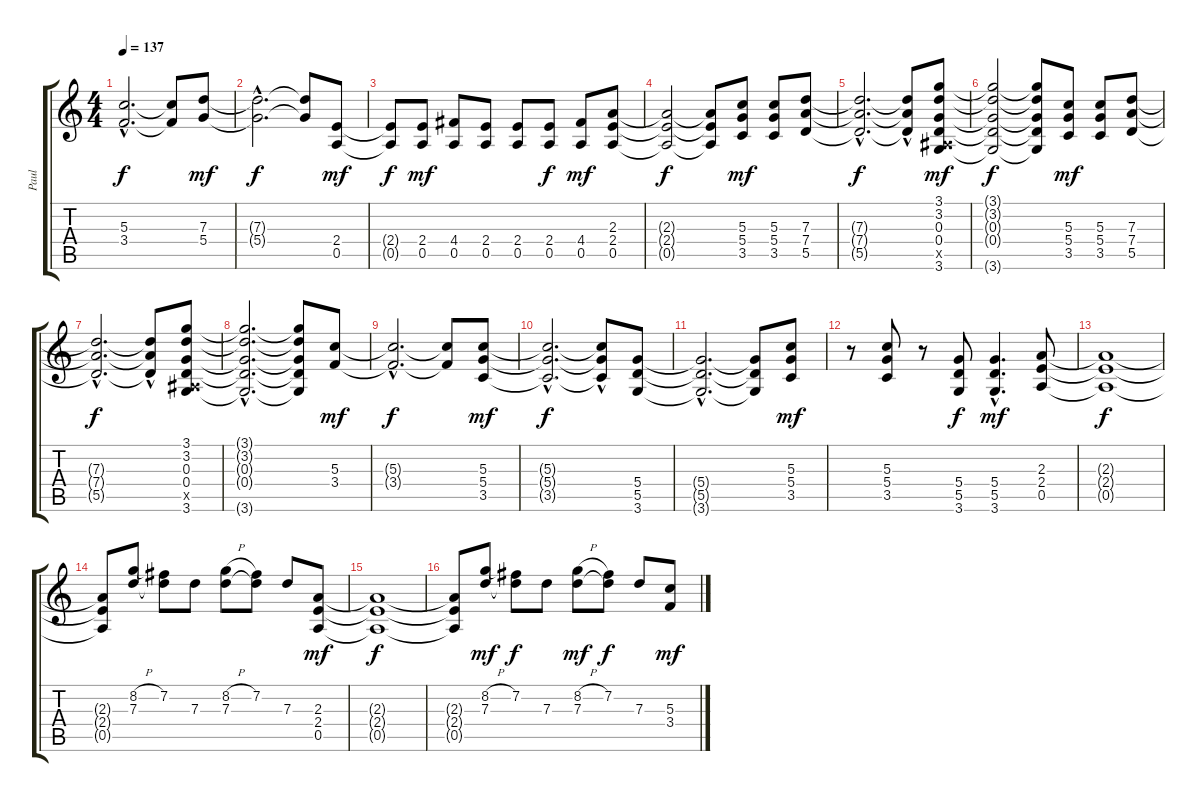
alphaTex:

\track ("Paul" "Paul") {instrument distortionguitar}
\staff {score tabs}
\tuning (E4 B3 G3 D3 A2 E2) {hide}
\ts (4 4)
\tempo 137
\clef g2
\ks c
(5.3{hac t} 3.4{hac t}).2{d dy f} (5.3{t} 3.4{t}).8 (7.3 5.4).8{dy mf} |
(7.3{hac t} 5.4{hac t}).2{d dy f} (7.3{t} 5.4{t}).8 (2.4 0.5).8{dy mf} |
(2.4{t} 0.5{t}).8{dy f} (2.4 0.5).8{dy mf} (4.4 0.5).8 (2.4 0.5).8 (2.4 0.5).8 (2.4 0.5).8{dy f} (4.4 0.5).8{dy mf} (2.3 2.4 0.5).8 |
(2.3{t} 2.4{t} 0.5{t}).2{dy f} (2.3{t} 2.4{t} 0.5{t}).8 (5.3 5.4 3.5).8{dy mf} (5.3 5.4 3.5).8 (7.3 7.4 5.5).8 |
(7.3{hac t} 7.4{hac t} 5.5{hac t}).2{d dy f} (7.3{t} 7.4{hac t} 5.5{t}).8 (3.1 3.2 0.3 0.4 1.5{x} 3.6).8{dy mf} |
(3.1{t} 3.2{t} 0.3{t} 0.4{t} 3.6{t}).2{dy f} (3.1{t} 3.2{t} 0.3{t} 0.4{t} 3.6{t}).8 (5.3 5.4 3.5).8{dy mf} (5.3 5.4 3.5).8 (7.3 7.4 5.5).8 |
(7.3{hac t} 7.4{hac t} 5.5{hac t}).2{d dy f} (7.3{t} 7.4{t} 5.5{hac t}).8 (3.1 3.2 0.3 0.4 1.5{x} 3.6).8 |
(3.1{hac t} 3.2{hac t} 0.3{hac t} 0.4{hac t} 3.6{hac t}).2{d} (3.1{t} 3.2{t} 0.3{t} 0.4{t} 3.6{t}).8 (5.3 3.4).8{dy mf} |
(5.3{hac t} 3.4{hac t}).2{d dy f} (5.3{t} 3.4{t}).8 (5.3 5.4 3.5).8{dy mf} |
(5.3{hac t} 5.4{hac t} 3.5{hac t}).2{d dy f} (5.3{hac t} 5.4{t} 3.5{t}).8 (5.4 5.5 3.6).8 |
(5.4{hac t} 5.5{hac t} 3.6{hac t}).2{d} (5.4{t} 5.5{t} 3.6{t}).8 (5.3 5.4 3.5).8{dy mf} |
r.8 (5.3 5.4 3.5).8 r.8 (5.4 5.5 3.6).8{dy f} (5.4{hac} 5.5{hac} 3.6{hac}).4{d dy mf} (2.3 2.4 0.5).8 |
(2.3{t} 2.4{t} 0.5{t}).1{dy f} |
(2.3{t} 2.4{t} 0.5{t}).8 (8.2{h} 7.3).8 (7.2 7.3{t}).8 7.3.8 (8.2{h} 7.3).8 (7.2 7.3{t}).8 7.3.8 (2.3 2.4 0.5).8{dy mf} |
(2.3{t} 2.4{t} 0.5{t}).1{dy f} |
(2.3{t} 2.4{t} 0.5{t}).8 (8.2{h} 7.3).8{dy mf} (7.2 7.3{t}).8{dy f} 7.3.8 (8.2{h} 7.3).8{dy mf} (7.2 7.3{t}).8{dy f} 7.3.8 (5.3 3.4).8{dy mf}
